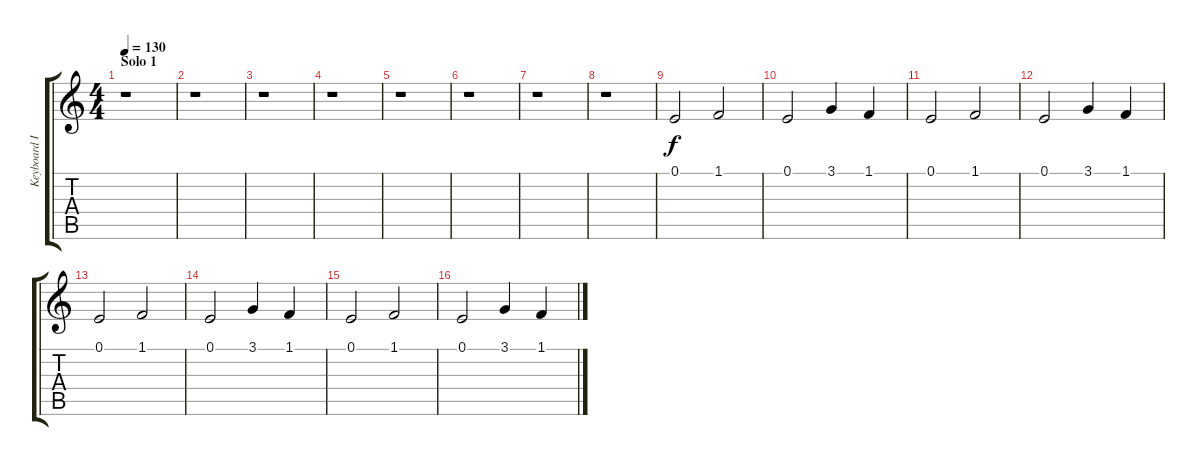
\track ("Keyboard II" "Keyboard I") {instrument pad4choir}
\staff {score tabs}
\tuning (E4 B3 G3 D3 A2 E2) {hide}
\ts (4 4)
\section ("" "Solo 1")
\tempo 130
\clef g2
\ks c
r.1{dy f} |
r.1 |
r.1 |
r.1 |
r.1 |
r.1 |
r.1 |
r.1 |
0.1.2{volume 16 instrument pad3polysynth} 1.1.2 |
0.1.2{volume 16 instrument pad3polysynth} 3.1.4 1.1.4 |
0.1.2{volume 16 instrument pad3polysynth} 1.1.2 |
0.1.2{volume 16 instrument pad3polysynth} 3.1.4 1.1.4 |
0.1.2{volume 16 instrument pad3polysynth} 1.1.2 |
0.1.2{volume 16 instrument pad3polysynth} 3.1.4 1.1.4 |
0.1.2{volume 16 instrument pad3polysynth} 1.1.2 |
0.1.2{volume 16 instrument pad3polysynth} 3.1.4 1.1.4
